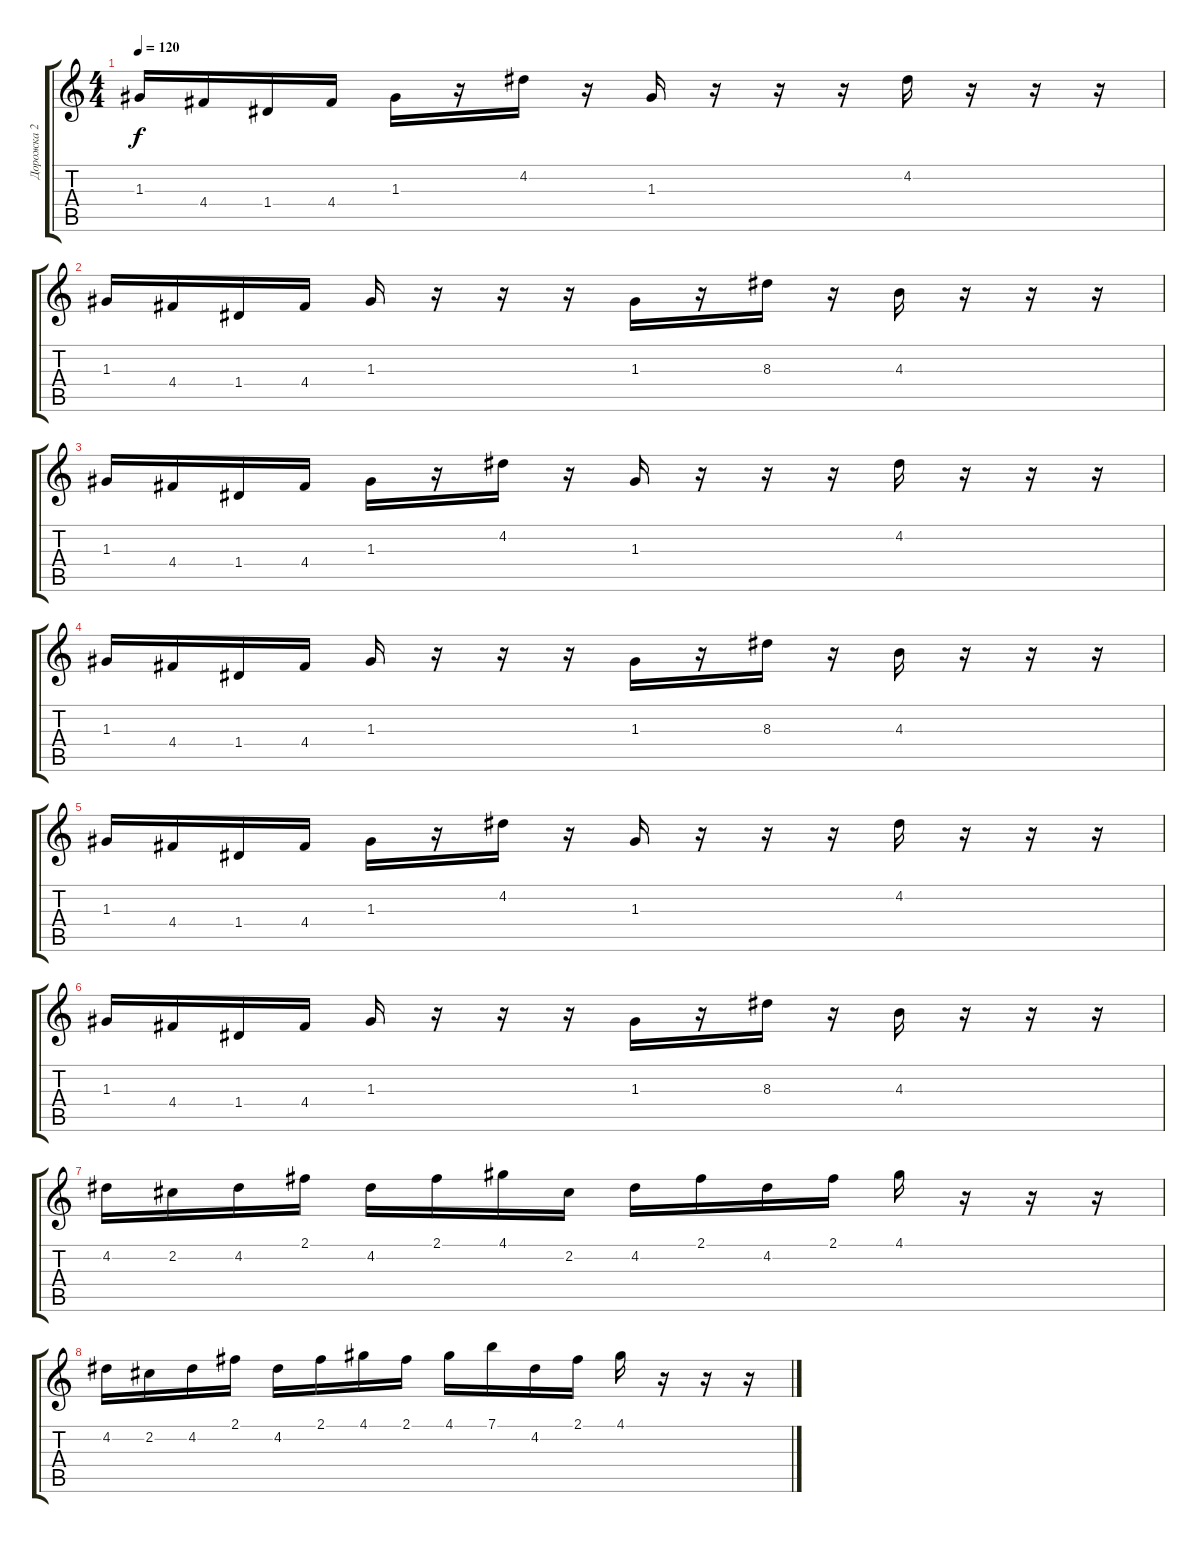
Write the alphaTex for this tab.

\track ("Дорожка 2" "Дорожка 2") {instrument synthbass1}
\staff {score tabs}
\tuning (E4 B3 G3 D3 A2 E2) {hide}
\ts (4 4)
\tempo 120
\clef g2
\ks c
1.3.16{dy f} 4.4.16 1.4.16 4.4.16 1.3.16 r.16 4.2.16 r.16 1.3.16 r.16 r.16 r.16 4.2.16 r.16 r.16 r.16 |
1.3.16 4.4.16 1.4.16 4.4.16 1.3.16 r.16 r.16 r.16 1.3.16 r.16 8.3.16 r.16 4.3.16 r.16 r.16 r.16 |
1.3.16 4.4.16 1.4.16 4.4.16 1.3.16 r.16 4.2.16 r.16 1.3.16 r.16 r.16 r.16 4.2.16 r.16 r.16 r.16 |
1.3.16 4.4.16 1.4.16 4.4.16 1.3.16 r.16 r.16 r.16 1.3.16 r.16 8.3.16 r.16 4.3.16 r.16 r.16 r.16 |
1.3.16 4.4.16 1.4.16 4.4.16 1.3.16 r.16 4.2.16 r.16 1.3.16 r.16 r.16 r.16 4.2.16 r.16 r.16 r.16 |
1.3.16 4.4.16 1.4.16 4.4.16 1.3.16 r.16 r.16 r.16 1.3.16 r.16 8.3.16 r.16 4.3.16 r.16 r.16 r.16 |
4.2.16 2.2.16 4.2.16 2.1.16 4.2.16 2.1.16 4.1.16 2.2.16 4.2.16 2.1.16 4.2.16 2.1.16 4.1.16 r.16 r.16 r.16 |
4.2.16 2.2.16 4.2.16 2.1.16 4.2.16 2.1.16 4.1.16 2.1.16 4.1.16 7.1.16 4.2.16 2.1.16 4.1.16 r.16 r.16 r.16
